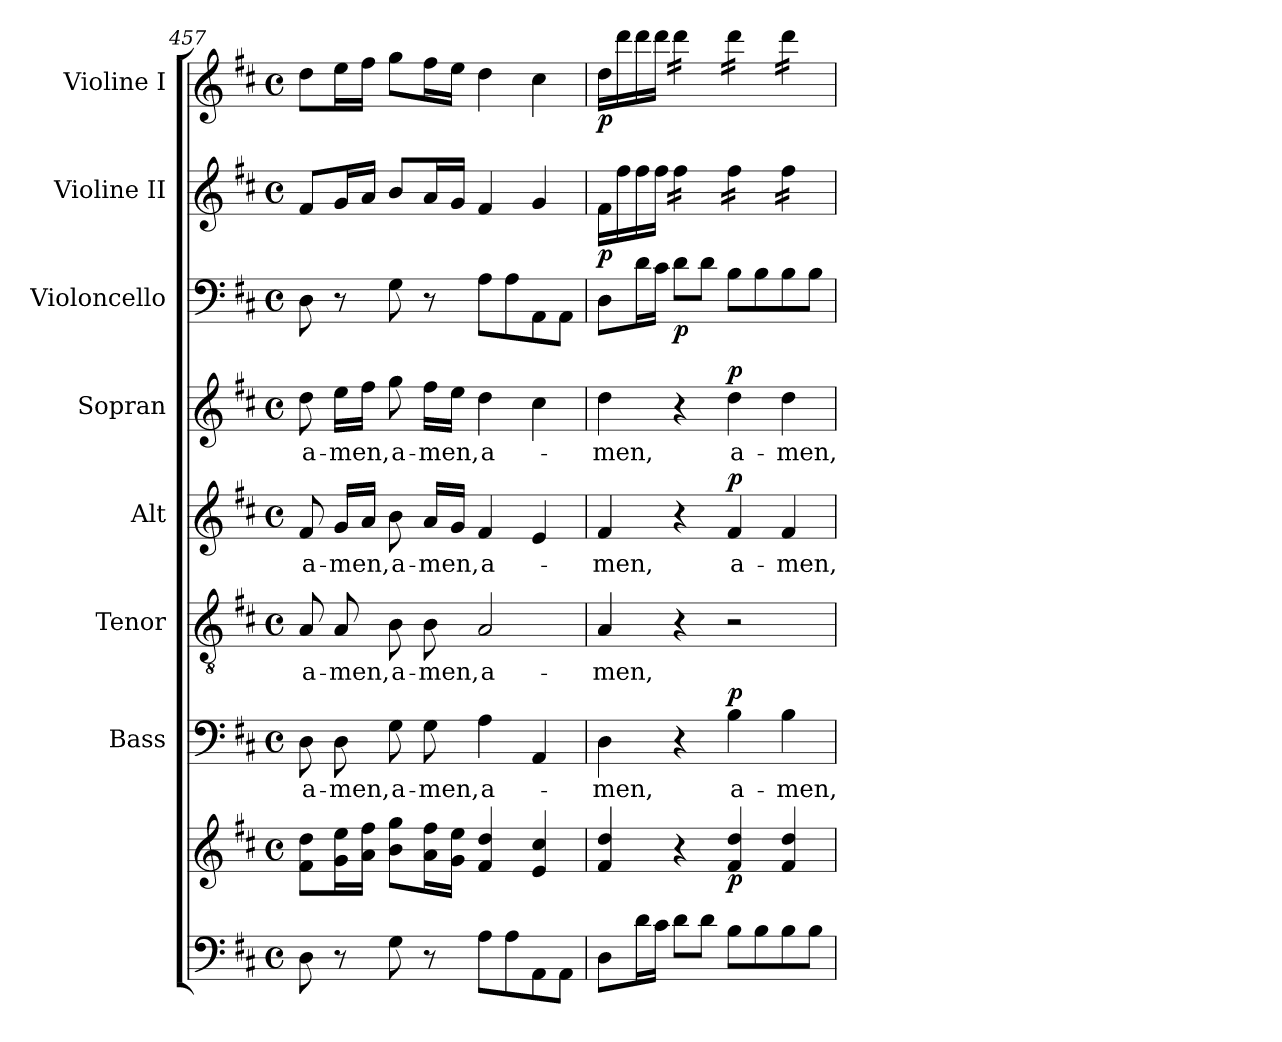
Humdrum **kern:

**kern	**kern	**dynam	**kern	**text	**dynam	**kern	**text	**kern	**text	**dynam	**kern	**text	**dynam	**kern	**dynam	**kern	**dynam	**kern	**dynam
*part8	*part8	*part8	*part7	*part7	*part7	*part6	*part6	*part5	*part5	*part5	*part4	*part4	*part4	*part3	*part3	*part2	*part2	*part1	*part1
*staff9	*staff8	*staff8/9	*staff7	*staff7	*staff7	*staff6	*staff6	*staff5	*staff5	*staff5	*staff4	*staff4	*staff4	*staff3	*staff3	*staff2	*staff2	*staff1	*staff1
*	*	*	*I"Bass	*	*	*I"Tenor	*	*I"Alt	*	*	*I"Sopran	*	*	*I"Violoncello	*	*I"Violine II	*	*I"Violine I	*
*	*	*	*I'B.	*	*	*I'T.	*	*I'A.	*	*	*I'S.	*	*	*I'Vc.	*	*I'Vl. II	*	*I'Vl. I	*
*clefF4	*clefG2	*	*clefF4	*	*	*clefGv2	*	*clefG2	*	*	*clefG2	*	*	*clefF4	*	*clefG2	*	*clefG2	*
*	*	*	*	*	*	*	*	*	*	*	*	*	*	*ITrd7c12	*	*	*	*	*
*k[f#c#]	*k[f#c#]	*	*k[f#c#]	*	*	*k[f#c#]	*	*k[f#c#]	*	*	*k[f#c#]	*	*	*k[f#c#]	*	*k[f#c#]	*	*k[f#c#]	*
*D:	*D:	*	*D:	*	*	*D:	*	*D:	*	*	*D:	*	*	*D:	*	*D:	*	*D:	*
*M4/4	*M4/4	*	*M4/4	*	*	*M4/4	*	*M4/4	*	*	*M4/4	*	*	*M4/4	*	*M4/4	*	*M4/4	*
*met(c)	*met(c)	*	*met(c)	*	*	*met(c)	*	*met(c)	*	*	*met(c)	*	*	*met(c)	*	*met(c)	*	*met(c)	*
=457	=457	=457	=457	=457	=457	=457	=457	=457	=457	=457	=457	=457	=457	=457	=457	=457	=457	=457	=457
!	!	!	!	!LO:LY:b	!	!	!LO:LY:b	!	!LO:LY:b	!	!	!LO:LY:b	!	!	!	!	!	!	!
8D\	8f#\ 8dd\L	.	8D\	a-	.	8A/	a-	8f#/	a-	.	8dd\	a-	.	8DD\	.	8f#/L	.	8dd\L	.
!	!	!	!	!LO:LY:b	!	!	!LO:LY:b	!	!LO:LY:b	!	!	!LO:LY:b	!	!	!	!	!	!	!
8r	16g\ 16ee\L	.	8D\	-men,	.	8A/	-men,	16g/LL	-men,	.	16ee\LL	-men,	.	8r	.	16g/L	.	16ee\L	.
.	16a\ 16ff#\JJ	.	.	.	.	.	.	16a/JJ	.	.	16ff#\JJ	.	.	.	.	16a/JJ	.	16ff#\JJ	.
!	!	!	!	!LO:LY:b	!	!	!LO:LY:b	!	!LO:LY:b	!	!	!LO:LY:b	!	!	!	!	!	!	!
8G\	8b\ 8gg\L	.	8G\	a-	.	8B\	a-	8b\	a-	.	8gg\	a-	.	8GG\	.	8b/L	.	8gg\L	.
!	!	!	!	!LO:LY:b	!	!	!LO:LY:b	!	!LO:LY:b	!	!	!LO:LY:b	!	!	!	!	!	!	!
8r	16a\ 16ff#\L	.	8G\	-men,	.	8B\	-men,	16a/LL	-men,	.	16ff#\LL	-men,	.	8r	.	16a/L	.	16ff#\L	.
.	16g\ 16ee\JJ	.	.	.	.	.	.	16g/JJ	.	.	16ee\JJ	.	.	.	.	16g/JJ	.	16ee\JJ	.
!	!	!	!	!LO:LY:b	!	!	!LO:LY:b	!	!LO:LY:b	!	!	!LO:LY:b	!	!	!	!	!	!	!
8A\L	4f#/ 4dd/	.	4A\	a-	.	2A/	a-	4f#/	a-	.	4dd\	a-	.	8AA\L	.	4f#/	.	4dd\	.
8A\	.	.	.	.	.	.	.	.	.	.	.	.	.	8AA\	.	.	.	.	.
8AA\	4e/ 4cc#/	.	4AA/	.	.	.	.	4e/	.	.	4cc#\	.	.	8AAA\	.	4g/	.	4cc#\	.
8AA\J	.	.	.	.	.	.	.	.	.	.	.	.	.	8AAA\J	.	.	.	.	.
!!LO:PB:g=z
=458	=458	=458	=458	=458	=458	=458	=458	=458	=458	=458	=458	=458	=458	=458	=458	=458	=458	=458	=458
!	!	!	!	!LO:LY:b	!	!	!LO:LY:b	!	!LO:LY:b	!	!	!LO:LY:b	!	!	!	!	!LO:DY:b	!	!LO:DY:b
8D\L	4f#/ 4dd/	.	4D\	-men,	.	4A/	-men,	4f#/	-men,	.	4dd\	-men,	.	8DD\L	.	16f#\LL	p	16dd\LL	p
.	.	.	.	.	.	.	.	.	.	.	.	.	.	.	.	16ff#\	.	16ddd\	.
16d\L	.	.	.	.	.	.	.	.	.	.	.	.	.	16D\L	.	16ff#\	.	16ddd\	.
16c#\JJ	.	.	.	.	.	.	.	.	.	.	.	.	.	16C#\JJ	.	16ff#\JJ	.	16ddd\JJ	.
!	!	!	!	!	!	!	!	!	!	!	!	!	!	!	!LO:DY:b	!	!	!	!
*	*	*	*	*	*	*	*	*	*	*	*	*	*	*	*	*tremolo	*	*	*
*	*	*	*	*	*	*	*	*	*	*	*	*	*	*	*	*	*	*tremolo	*
8d\L	4r	.	4r	.	.	4r	.	4r	.	.	4r	.	.	8D\L	p	16ff#\LL	.	16ddd\LL	.
.	.	.	.	.	.	.	.	.	.	.	.	.	.	.	.	16ff#\	.	16ddd\	.
8d\J	.	.	.	.	.	.	.	.	.	.	.	.	.	8D\J	.	16ff#\	.	16ddd\	.
.	.	.	.	.	.	.	.	.	.	.	.	.	.	.	.	16ff#\JJ	.	16ddd\JJ	.
!	!	!LO:DY:b	!	!LO:LY:b	!LO:DY:a	!	!	!	!LO:LY:b	!LO:DY:a	!	!LO:LY:b	!LO:DY:a	!	!	!	!	!	!
8B\L	4f#/ 4dd/	p	4B\	a-	p	2r	.	4f#/	a-	p	4dd\	a-	p	8BB\L	.	16ff#\LL	.	16ddd\LL	.
.	.	.	.	.	.	.	.	.	.	.	.	.	.	.	.	16ff#\	.	16ddd\	.
8B\	.	.	.	.	.	.	.	.	.	.	.	.	.	8BB\	.	16ff#\	.	16ddd\	.
.	.	.	.	.	.	.	.	.	.	.	.	.	.	.	.	16ff#\JJ	.	16ddd\JJ	.
!	!	!	!	!LO:LY:b	!	!	!	!	!LO:LY:b	!	!	!LO:LY:b	!	!	!	!	!	!	!
8B\	4f#/ 4dd/	.	4B\	-men,	.	.	.	4f#/	-men,	.	4dd\	-men,	.	8BB\	.	16ff#\LL	.	16ddd\LL	.
.	.	.	.	.	.	.	.	.	.	.	.	.	.	.	.	16ff#\	.	16ddd\	.
8B\J	.	.	.	.	.	.	.	.	.	.	.	.	.	8BB\J	.	16ff#\	.	16ddd\	.
.	.	.	.	.	.	.	.	.	.	.	.	.	.	.	.	16ff#\JJ	.	16ddd\JJ	.
*	*	*	*	*	*	*	*	*	*	*	*	*	*	*	*	*	*	*Xtremolo	*
*	*	*	*	*	*	*	*	*	*	*	*	*	*	*	*	*Xtremolo	*	*	*
=	=	=	=	=	=	=	=	=	=	=	=	=	=	=	=	=	=	=	=
*-	*-	*-	*-	*-	*-	*-	*-	*-	*-	*-	*-	*-	*-	*-	*-	*-	*-	*-	*-
